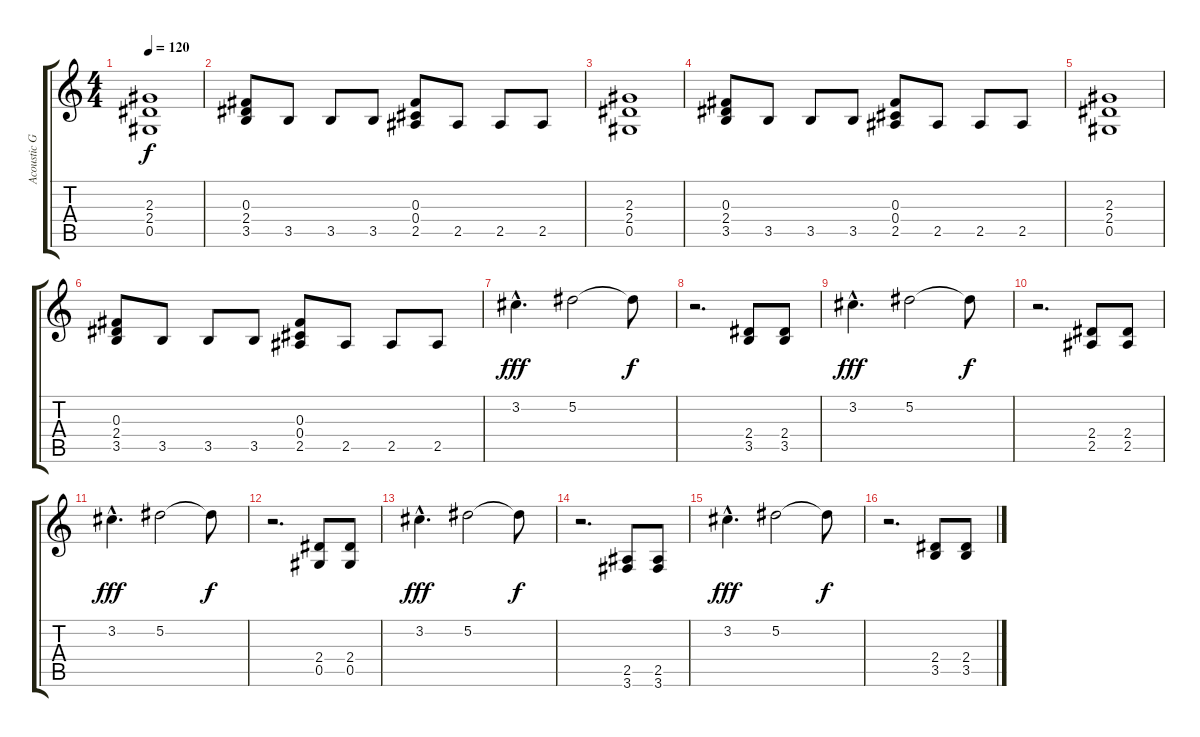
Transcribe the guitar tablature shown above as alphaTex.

\track ("Acoustic Guitar II" "Acoustic G") {instrument acousticguitarsteel}
\staff {score tabs}
\tuning (Eb4 Bb3 Gb3 Db3 Ab2 Eb2) {hide}
\ts (4 4)
\tempo 120
\clef g2
\ks c
(2.3 2.4 0.5).1{dy f} |
(0.3 2.4 3.5).8 3.5.8 3.5.8 3.5.8 (0.3 0.4 2.5).8 2.5.8 2.5.8 2.5.8 |
(2.3 2.4 0.5).1 |
(0.3 2.4 3.5).8 3.5.8 3.5.8 3.5.8 (0.3 0.4 2.5).8 2.5.8 2.5.8 2.5.8 |
(2.3 2.4 0.5).1 |
(0.3 2.4 3.5).8 3.5.8 3.5.8 3.5.8 (0.3 0.4 2.5).8 2.5.8 2.5.8 2.5.8 |
3.2{hac}.4{d dy fff} 5.2.2 5.2{t}.8{dy f} |
r.2{d} (2.4 3.5).8 (2.4 3.5).8 |
3.2{hac}.4{d dy fff} 5.2.2 5.2{t}.8{dy f} |
r.2{d} (2.4 2.5).8 (2.4 2.5).8 |
3.2{hac}.4{d dy fff} 5.2.2 5.2{t}.8{dy f} |
r.2{d} (2.4 0.5).8 (2.4 0.5).8 |
3.2{hac}.4{d dy fff} 5.2.2 5.2{t}.8{dy f} |
r.2{d} (2.5 3.6).8 (2.5 3.6).8 |
3.2{hac}.4{d dy fff} 5.2.2 5.2{t}.8{dy f} |
r.2{d} (2.4 3.5).8 (2.4 3.5).8
